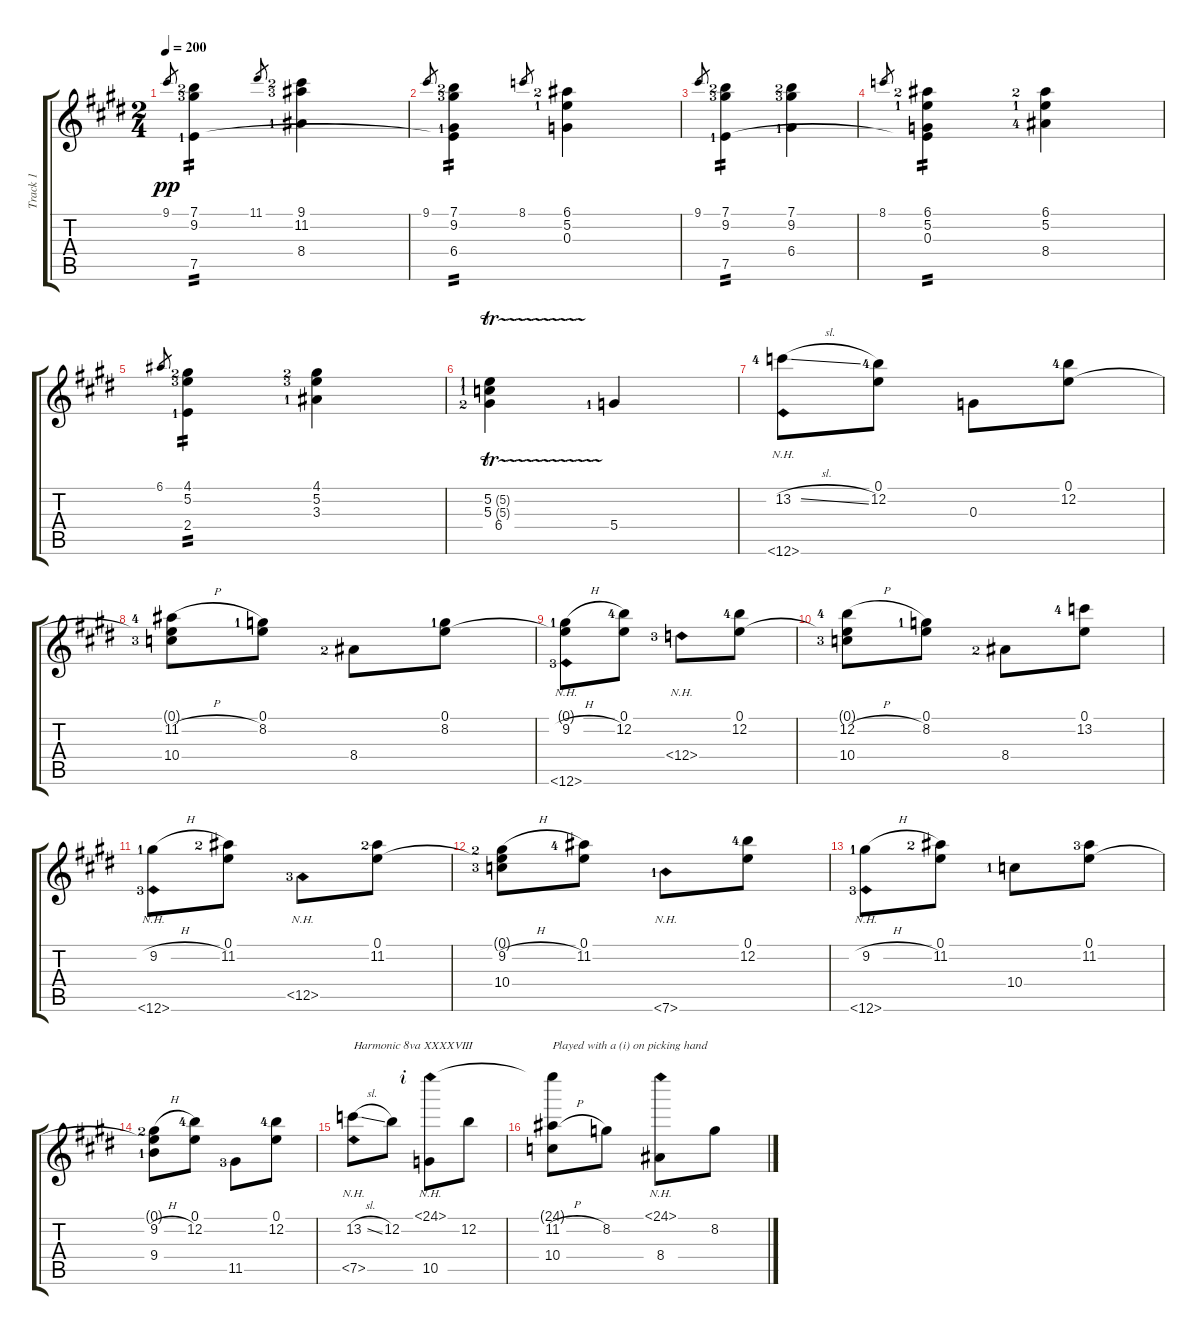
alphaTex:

\track ("Track 1" "Track 1") {instrument acousticguitarnylon}
\staff {score tabs}
\tuning (E4 B3 G3 D3 A2 E2) {hide}
\ts (2 4)
\tempo 200
\clef g2
\ks e
9.1.8{gr dy pp} (7.1{lf 3} 9.2{lf 4} 7.5{lf 2}).4{tp 2} 11.1.8{gr} (9.1{lf 3} 11.2{lf 4} 8.4{lf 2}).4 |
9.1.8{gr} (7.1{lf 3} 9.2{lf 4} 6.4{lf 2} 7.5{t}).4{tp 2} 8.1.8{gr} (6.1{lf 3} 5.2{lf 2} 0.3).4 |
9.1.8{gr} (7.1{lf 3} 9.2{lf 4} 7.5{lf 2}).4{tp 2} (7.1{lf 3} 9.2{lf 4} 6.4{lf 2}).4 |
8.1.8{gr} (6.1{lf 3} 5.2{lf 2} 0.3 7.5{t}).4{tp 2} (6.1{lf 3} 5.2{lf 2} 8.4{lf 5}).4 |
6.1.8{gr} (4.1{lf 3} 5.2{lf 4} 2.4{lf 2}).4{tp 2} (4.1{lf 3} 5.2{lf 4} 3.3{lf 2}).4 |
(5.2{tr (5 32) lf 2} 5.3{tr (5 32) lf 2} 6.4{lf 3}).4 5.4{lf 2}.4 |
(13.2{sl lf 5} 12.6{nh}).8 (0.1 12.2{lf 5}).8 0.3.8 (0.1 12.2{lf 5}).8 |
(0.1{t} 11.2{h lf 5} 10.4{lf 4}).8 (0.1 8.2{lf 2}).8 8.4{lf 3}.8 (0.1 8.2{lf 2}).8 |
(0.1{t} 9.2{h lf 2} 12.6{nh lf 4}).8 (0.1 12.2{lf 5}).8 12.4{nh lf 4}.8 (0.1 12.2{lf 5}).8 |
(0.1{t} 12.2{h lf 5} 10.4{lf 4}).8 (0.1 8.2{lf 2}).8 8.4{lf 3}.8 (0.1 13.2{lf 5}).8 |
(9.2{h lf 2} 12.6{nh lf 4}).8 (0.1 11.2{lf 3}).8 12.5{nh lf 4}.8 (0.1 11.2{lf 3}).8 |
(0.1{t} 9.2{h lf 3} 10.4{lf 4}).8 (0.1 11.2{lf 5}).8 7.6{nh lf 2}.8 (0.1 12.2{lf 5}).8 |
(9.2{h lf 2} 12.6{nh lf 4}).8 (0.1 11.2{lf 3}).8 10.4{lf 2}.8 (0.1 11.2{lf 4}).8 |
(0.1{t} 9.2{h lf 3} 9.4{lf 2}).8 (0.1 12.2{lf 5}).8 11.5{lf 4}.8 (0.1 12.2{lf 5}).8 |
(13.2{sl} 7.5{nh}).8{txt "Harmonic 8va XXXXVIII"} 12.2.8 (24.1{nh rf 2} 10.5).8 12.2.8 |
(24.1{t} 11.2{h} 10.4).8{txt "Played with a (i) on picking hand"} 8.2.8 (24.1{nh} 8.4).8 8.2.8
